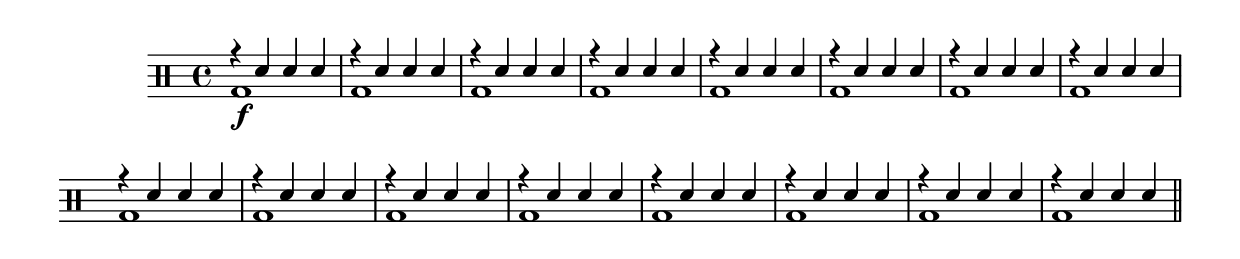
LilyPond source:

%-*- coding: utf-8 -*-

\version "2.16.0"

%\header {title = "escala modais sobre la bemol - parte 1"}

\drums {

\override Staff.TimeSignature #'style = #'()
\time 4/4 

\override Score.BarNumber #'transparent = ##t
%\override Score.RehearsalMark #'font-family = #'
\override Score.RehearsalMark #'font-size = #-2
\set Score.markFormatter = #format-mark-numbers



\context DrumVoice = "1" { }
\context DrumVoice = "2" { }

<<
{

r4 sn sn sn 
r4 sn sn sn 
r4 sn sn sn 
r4 sn sn sn 

r4 sn sn sn 
r4 sn sn sn 
r4 sn sn sn 
r4 sn sn sn 

r4 sn sn sn 
r4 sn sn sn 
r4 sn sn sn 
r4 sn sn sn 

r4 sn sn sn 
r4 sn sn sn 
r4 sn sn sn 
r4 sn sn sn 

\bar "||"
  
}
\\{

bd1\f bd1 bd1 bd1 
bd1 bd1 bd1 bd1 
bd1 bd1 bd1 bd1 
bd1 bd1 bd1 bd1 


}
>>


}


